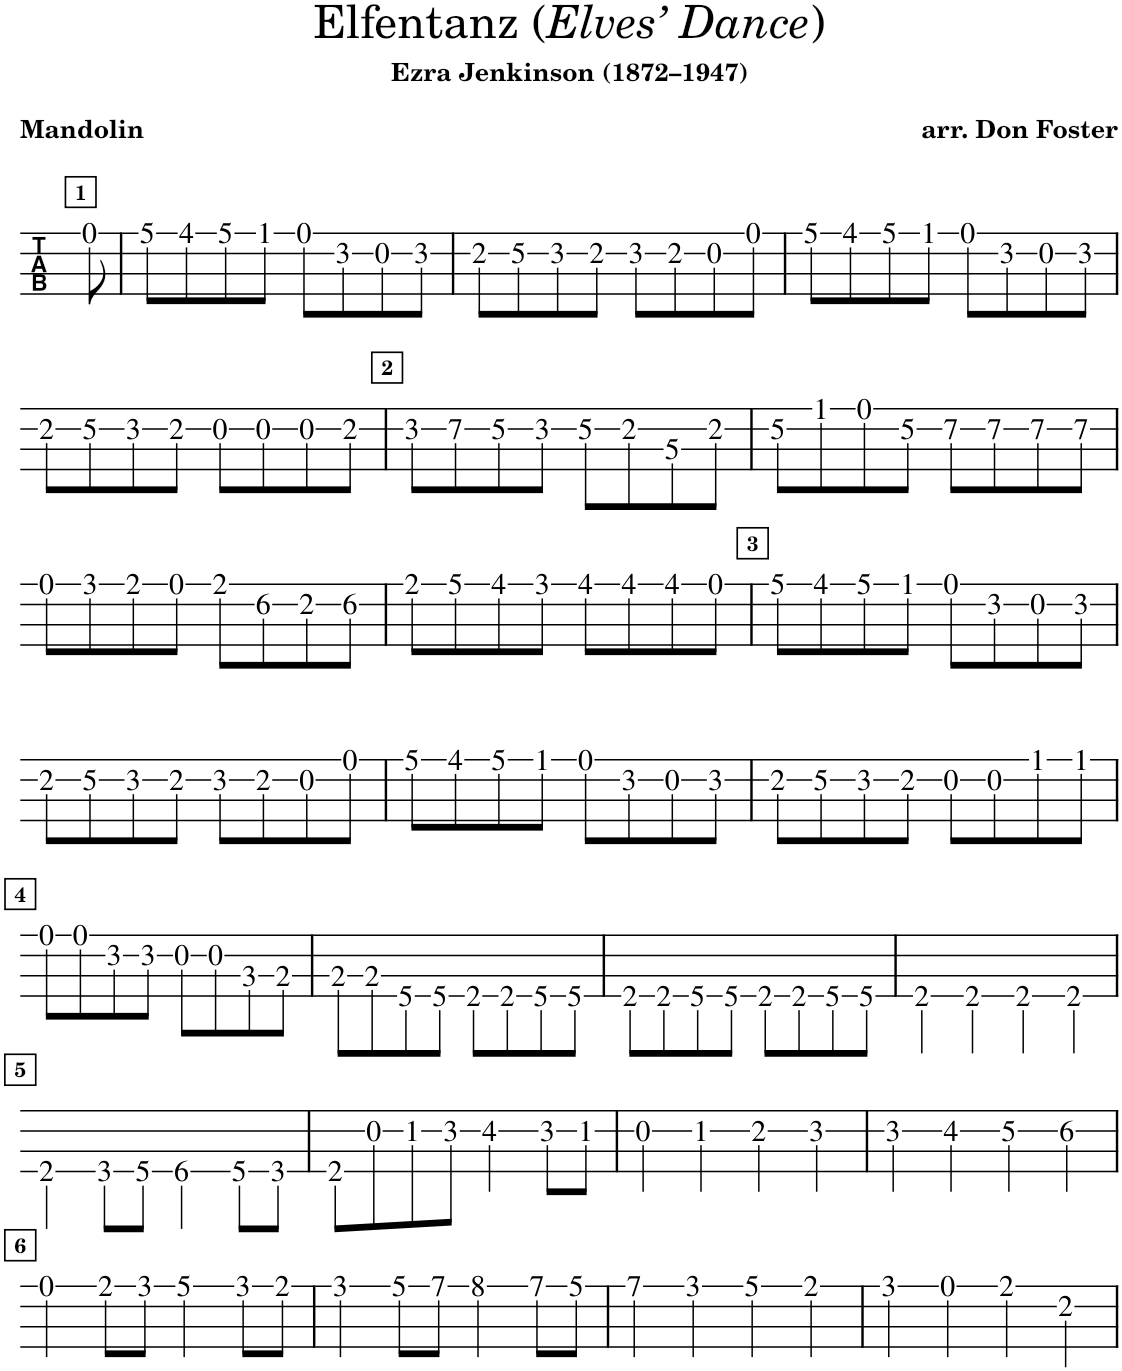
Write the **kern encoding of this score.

**kern
*part1
*staff1
*I"Mandolin
*I'Mandolin
*stria4
*
*k[]
*M4/4
!!LO:REH:place=s1:a:B:cj:t=1
=
8ee\
=1
8aa\L
8gg#\
8aa\
8ff\J
8ee\L
8cc\
8a\
8cc\J
=2
8b\L
8dd\
8cc\
8b\J
8cc\L
8b\
8a\
8ee\J
=3
8aa\L
8gg#\
8aa\
8ff\J
8ee\L
8cc\
8a\
8cc\J
!!LO:LB:g=z
=4
8b\L
8dd\
8cc\
8b\J
8a\L
8a\
8a\
8b\J
!!LO:REH:place=s1:a:B:cj:t=2
=5
8cc\L
8ee\
8dd\
8cc\J
8dd\L
8b\
8g\
8b\J
=6
8dd\L
8ff\
8ee\
8dd\J
8ee\L
8ee\
8ee\
8ee\J
!!LO:LB:g=z
=7
8ee\L
8gg\
8ff#\
8ee\J
8ff#\L
8ee-\
8b\
8ee-\J
=8
8ff#\L
8aa\
8gg#\
8gg\J
8gg#\L
8gg#\
8gg#\
8ee\J
!!LO:REH:place=s1:a:B:cj:t=3
=9
8aa\L
8gg#\
8aa\
8ff\J
8ee\L
8cc\
8a\
8cc\J
!!LO:LB:g=z
=10
8b\L
8dd\
8cc\
8b\J
8cc\L
8b\
8a\
8ee\J
=11
8aa\L
8gg#\
8aa\
8ff\J
8ee\L
8cc\
8a\
8cc\J
=12
8b\L
8dd\
8cc\
8b\J
8a\L
8a\
8ff\
8ff\J
!!LO:LB:g=z
!!LO:REH:place=s1:a:B:cj:t=4
=13
8ee\L
8ee\
8cc\
8cc\J
8a\L
8a\
8f\
8e\J
=14
8e\L
8e\
8c\
8c\J
8A\L
8A\
8c\
8c\J
=15
8A\L
8A\
8c\
8c\J
8A\L
8A\
8c\
8c\J
=16
4A\
4A\
4A\
4A\
!!LO:LB:g=z
!!LO:REH:place=s1:a:B:cj:t=5
=17
4A\
8B-\L
8c\J
4c#\
8c\L
8B-\J
=18
8A\L
8a\
8b-\
8cc\J
4cc#\
8cc\L
8b-\J
=19
4a\
4b-\
4b\
4cc\
=20
4cc\
4cc#\
4dd\
4ee-\
!!LO:LB:g=z
!!LO:REH:place=s1:a:B:cj:t=6
=21
4ee\
8ff#\L
8gg\J
4aa\
8gg\L
8ff#\J
=22
4gg\
8aa\L
8bb\J
4ccc\
8bb\L
8aa\J
=23
4bb\
4gg\
4aa\
4ff#\
=24
4gg\
4ee\
4ff#\
4b\
=
*-
